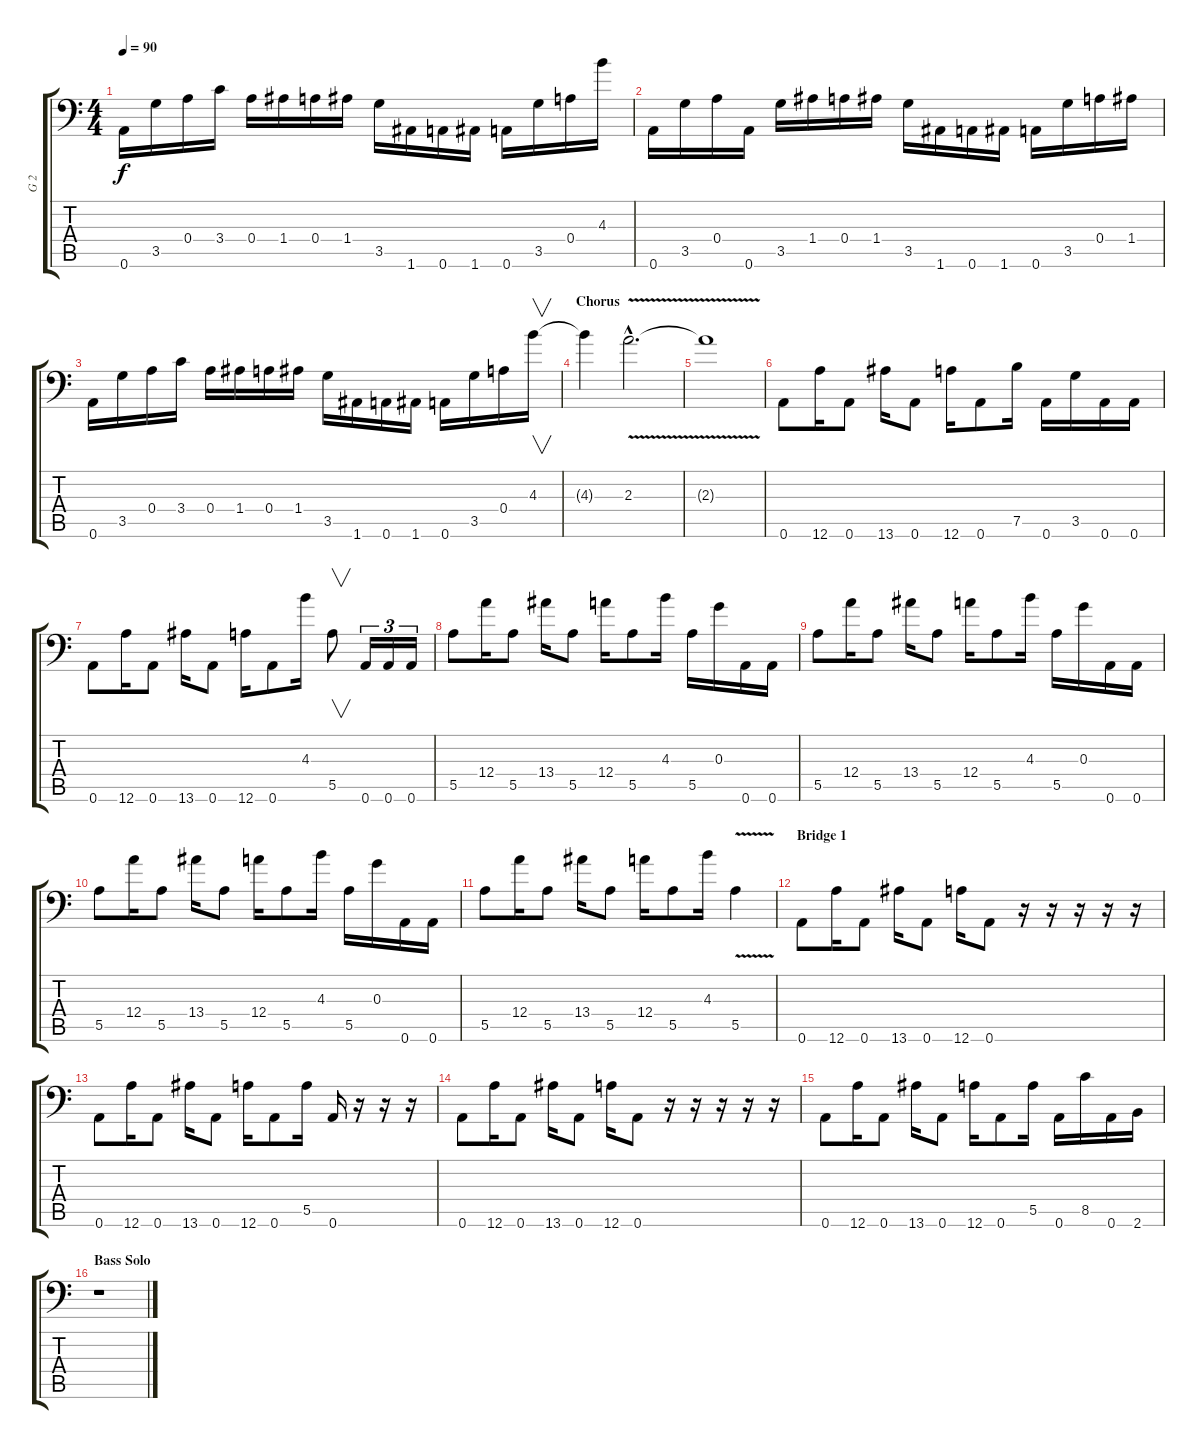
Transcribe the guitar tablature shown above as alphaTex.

\track ("G 2" "G 2") {instrument overdrivenguitar}
\staff {score tabs}
\tuning (E4 B3 G3 A2 E2 A1) {hide}
\ts (4 4)
\tempo 90
\clef f4
\ks c
0.6.16{dy f} 3.5.16 0.4.16 3.4.16 0.4.16 1.4.16 0.4.16 1.4.16 3.5.16 1.6.16 0.6.16 1.6.16 0.6.16 3.5.16 0.4.16 4.3.16 |
0.6.16 3.5.16 0.4.16 0.6.16 3.5.16 1.4.16 0.4.16 1.4.16 3.5.16 1.6.16 0.6.16 1.6.16 0.6.16 3.5.16 0.4.16 1.4.16 |
0.6.16 3.5.16 0.4.16 3.4.16 0.4.16 1.4.16 0.4.16 1.4.16 3.5.16 1.6.16 0.6.16 1.6.16 0.6.16 3.5.16 0.4.16 4.3.16{v} |
\section ("" "Chorus")
4.3{t}.4 2.3{v hac}.2{d} |
2.3{t}.1 |
0.6.8{instrument distortionguitar} 12.6.16 0.6.8 13.6.16 0.6.8 12.6.16 0.6.8 7.5.16 0.6.16 3.5.16 0.6.16 0.6.16 |
0.6.8 12.6.16 0.6.8 13.6.16 0.6.8 12.6.16 0.6.8 4.3.16 5.5.8{v} 0.6.16{tu (3 2)} 0.6.16{tu (3 2)} 0.6.16{tu (3 2)} |
5.5.8 12.4.16 5.5.8 13.4.16 5.5.8 12.4.16 5.5.8 4.3.16 5.5.16 0.3.16 0.6.16 0.6.16 |
5.5.8 12.4.16 5.5.8 13.4.16 5.5.8 12.4.16 5.5.8 4.3.16 5.5.16 0.3.16 0.6.16 0.6.16 |
5.5.8 12.4.16 5.5.8 13.4.16 5.5.8 12.4.16 5.5.8 4.3.16 5.5.16 0.3.16 0.6.16 0.6.16 |
5.5.8 12.4.16 5.5.8 13.4.16 5.5.8 12.4.16 5.5.8 4.3.16 5.5{v}.4 |
\section ("" "Bridge 1")
0.6.8 12.6.16 0.6.8 13.6.16 0.6.8 12.6.16 0.6.8 r.16 r.16 r.16 r.16 r.16 |
0.6.8 12.6.16 0.6.8 13.6.16 0.6.8 12.6.16 0.6.8 5.5.16 0.6.16 r.16 r.16 r.16 |
0.6.8 12.6.16 0.6.8 13.6.16 0.6.8 12.6.16 0.6.8 r.16 r.16 r.16 r.16 r.16 |
0.6.8 12.6.16 0.6.8 13.6.16 0.6.8 12.6.16 0.6.8 5.5.16 0.6.16 8.5.16 0.6.16 2.6.16 |
\section ("" "Bass Solo")
r.1
